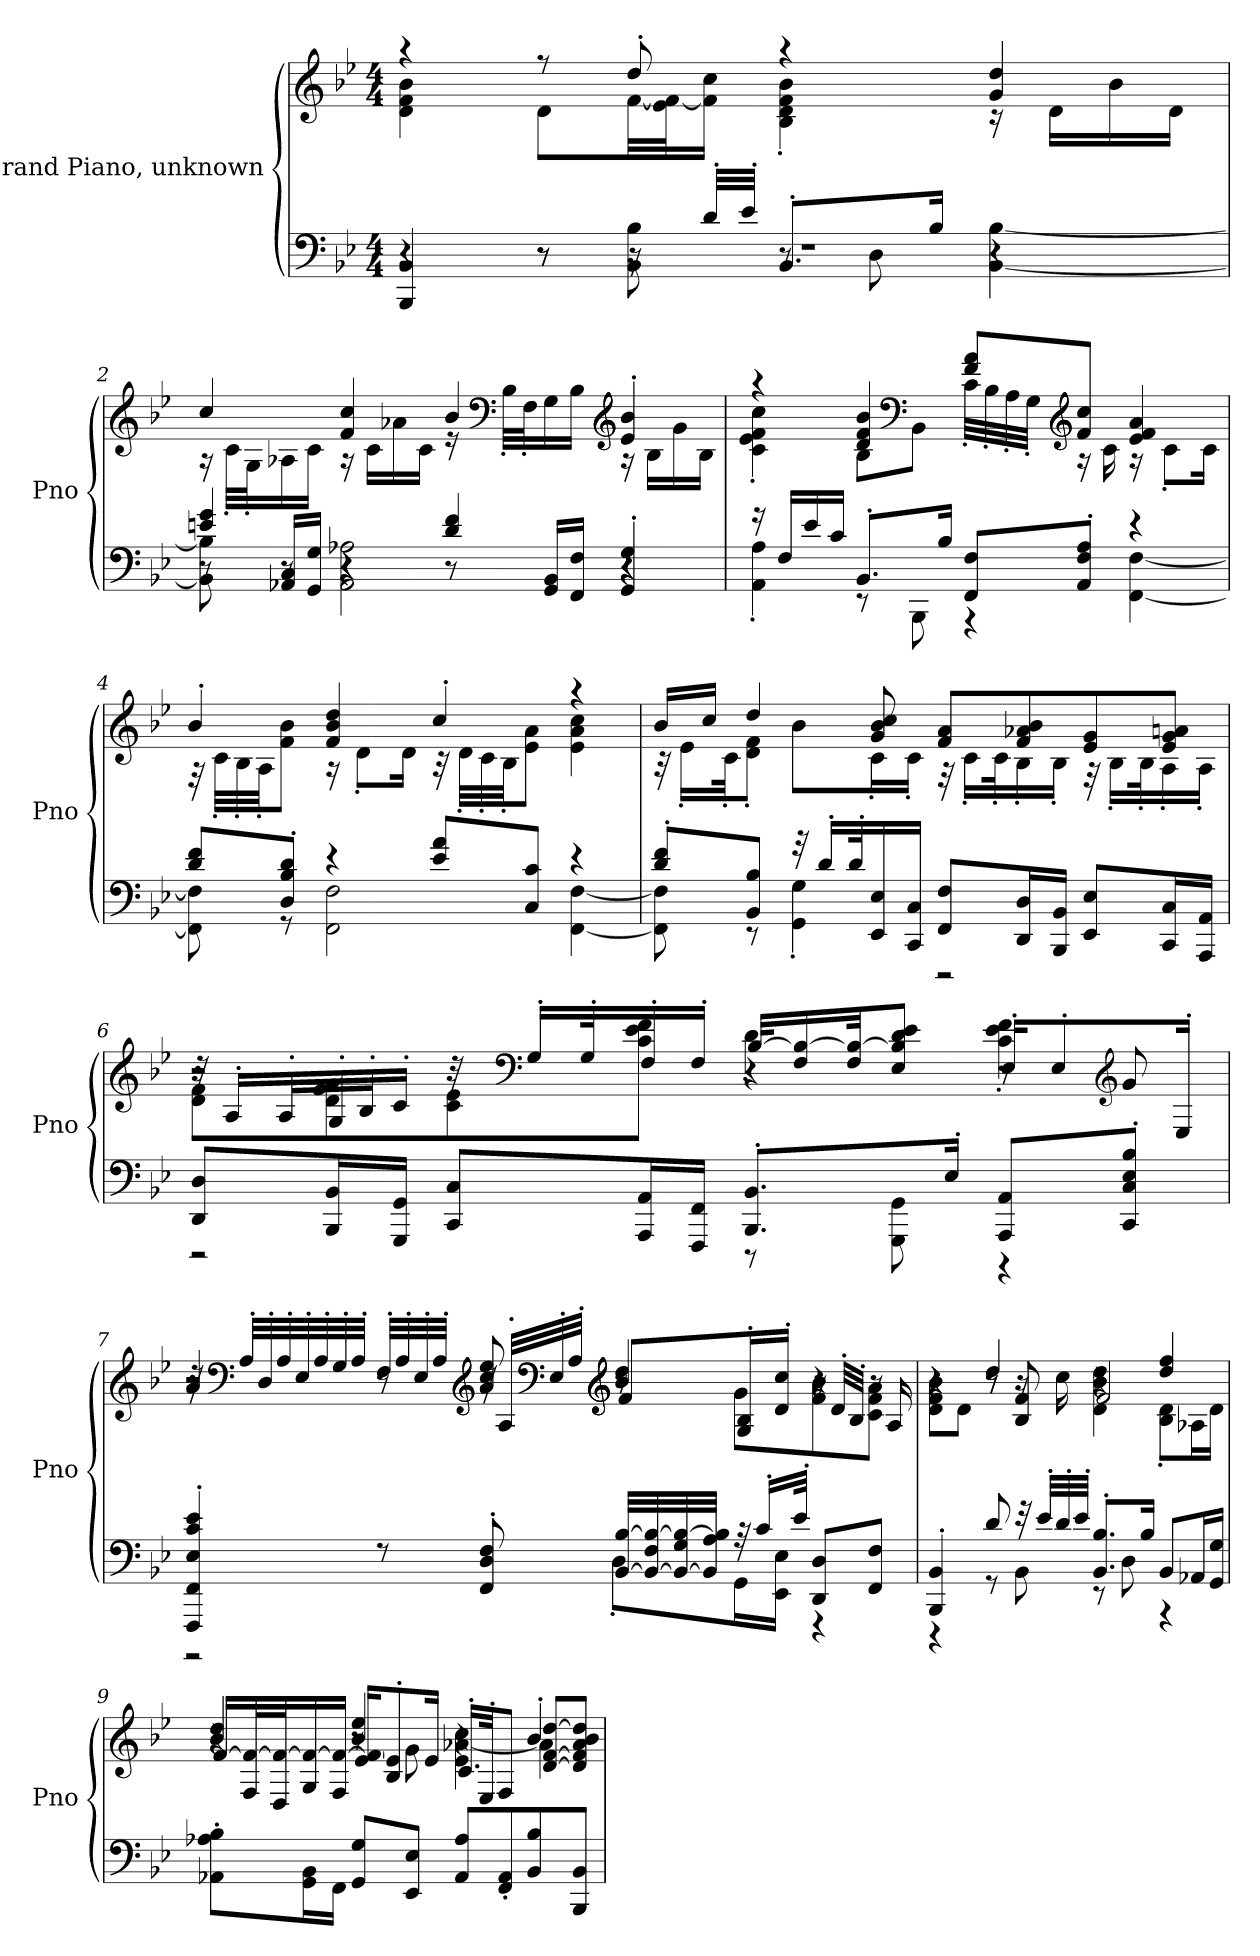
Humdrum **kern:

**kern	**kern
*part1	*part1
*staff2	*staff1
*I"Grand Piano, unknown	*
*I'Pno	*
*clefF4	*clefG2
*k[b-e-]	*k[b-e-]
*M4/4	*M4/4
*MM120	*MM120
=1	=1
*^	*^
*	*^	*	*
1r	4r	4BBB-/ 4BB-/	4r	4d\ 4f\ 4b-\
.	8r	8r	8r	8d\L
.	8BB-\ 8B-\	16r	8dd'/	[32f\LL
.	.	.	.	32e-\ 32f\_J
.	.	32d'/LLL	.	16f\] 16cc\JJ
.	.	32e-'/JJJ	.	.
.	8r	8.BB-'/L	4r	4B-\' 4d\' 4f\' 4b-\'
.	8D\	.	.	.
.	.	16B-/Jk	.	.
.	[4BB-\ [4B-\	4r	4g/ 4dd/	16r
.	.	.	.	16d\LL
.	.	.	.	16b-\
.	.	.	.	16d\JJ
=2	=2	=2	=2	=2
4en/ 4g/	8BB-\] 8B-\]	8r	4cc/	16r
.	.	.	.	32c'\LLL
.	.	.	.	32G'\J
.	8r	16AA-X/ 16C/LL	.	16A-X\
.	.	16GG/ 16G/JJ	.	16c\JJ
4r	2AA-\ 2A-X\	4r	4f/ 4cc/	16r
.	.	.	.	16c\LL
.	.	.	.	16a-X\
.	.	.	.	16c\JJ
4d/ 4f/	.	8r	4b-/	16r
*	*	*	*clefF4	*
.	.	.	.	32B-'\LLL
.	.	.	.	32F'\J
.	.	16GG/ 16BB-/LL	.	16G\
.	.	16FF/ 16F/JJ	.	16B-\JJ
*	*	*	*clefG2	*
4r	4r	4GG/' 4G/'	4e-/' 4b-/'	16r
.	.	.	.	16B-\LL
.	.	.	.	16g\
.	.	.	.	16B-\JJ
*	*v	*v	*	*
!!LO:LB:g=z	!!
=3	=3	=3	=3
16r	4AA\' 4A\'	4r	4c\' 4e-\' 4f\' 4cc\'
16F/LL	.	.	.
16e-/	.	.	.
16c/JJ	.	.	.
8.BB-'/L	8r	4d/ 4f/ 4b-/	8B-\L
*	*	*clefF4	*
.	8BBB-\	.	8BB-\J
16B-/Jk	.	.	.
8FF/ 8F/L	4r	8f/ 8a/L	32c'\LLL
.	.	.	32B-'\
.	.	.	32A'\
.	.	.	32G'\JJJ
*	*	*clefG2	*
8AA/' 8F/' 8A/'J	.	8f/ 8cc/J	16r
.	.	.	16c\
4r	[4FF\ [4F\	4e-/ 4f/ 4a/	16r
.	.	.	8c'\L
.	.	.	16c\Jk
=4	=4	=4	=4
8d/ 8f/L	8FF\] 8F\]	4b-'/	32r
.	.	.	32c'\LLL
.	.	.	32B-'\
.	.	.	32A'\JJ
8D/' 8B-/' 8d/'J	8r	.	8f\ 8b-\J
4r	2FF\ 2F\	4f/ 4b-/ 4dd/	16r
.	.	.	8d'\L
.	.	.	16d\Jk
8e-/ 8a/L	.	4cc'/	32r
.	.	.	32d'\LLL
.	.	.	32c'\
.	.	.	32B-'\JJ
8C/ 8c/J	.	.	8e-\ 8a\J
4r	[4FF\ [4F\	4r	4e-\ 4a\ 4cc\
!!LO:LB:g=z	!!
=5	=5	=5	=5
8d/' 8f/'L	8FF\] 8F\]	16b-/LL	32r
.	.	.	16e-'\LL
.	.	16cc/JJ	.
.	.	.	32c'\JK
8BB-/ 8B-/J	8r	4dd/	8d\' 8f\'J
32r	4GG\' 4G\'	.	8b-\L
16d'/LL	.	.	.
32d'/K	.	.	.
16EE-/ 16E-/	.	8g/ 8b-/ 8cc/	16c'\L
16CC/ 16C/JJ	.	.	16c'\JJ
8FF/ 8F/L	2r	8f/ 8a/L	32r
.	.	.	16c'\LL
.	.	.	32c'\K
16DD/ 16D/L	.	8f/ 8a-X/ 8b-/	16B-'\
16BBB-/ 16BB-/JJ	.	.	16B-'\JJ
8EE-/ 8E-/L	.	8e-/ 8g/	32r
.	.	.	16B-'\LL
.	.	.	32B-'\K
16CC/ 16C/L	.	8e-/ 8g/ 8an/J	16A'\
16AAA/ 16AA/JJ	.	.	16A'\JJ
!!LO:LB:g=z
=6	=6	=6	=6
*	*	*	*^
8DD/ 8D/L	2r	2r	8d\ 8f\L	32r
.	.	.	.	16A'/LL
.	.	.	.	32A'/L
16BBB-/ 16BB-/L	.	.	8d\ 8f\ 8g\	32G'/
.	.	.	.	32B-'/J
16GGG/ 16GG/JJ	.	.	.	16c'/JJ
8CC/ 8C/L	.	.	8c\ 8e-\	32r
*	*	*clefF4	*	*
.	.	.	.	16G'/LL
.	.	.	.	32G'/K
16AAA/ 16AA/L	.	.	8c\ 8e-\ 8f\J	16F'/
16FFF/ 16FF/JJ	.	.	.	16F'/JJ
8.BBB-/' 8.BB-/'L	8r	4r	4d'\	[32B-/KLL
.	.	.	.	16F/ 16B-/_
.	.	.	.	32F/ 32B-/_JK
.	8GGG\ 8GG\	.	.	8E-/ 8B-/] 8d/ 8e-/J
16E-'/Jk	.	.	.	.
8AAA/ 8AA/L	4r	8r	4c\' 4e-\' 4f\'	16E-'/KL
.	.	.	.	8E-'/
*	*	*clefG2	*	*
8CC/' 8C/' 8E-/' 8B-/'J	.	8g/	.	.
.	.	.	.	16E-'/Jk
!!LO:LB:g=z	!!	!!
=7	=7	=7	=7	=7
4FFF/' 4FF/' 4E-/' 4c/' 4e-/'	2r	4a/	2r	32r
*	*	*clefF4	*	*
.	.	.	.	32A'/LLL
.	.	.	.	32D'/
.	.	.	.	32A'/
.	.	.	.	32E-'/
.	.	.	.	32A'/
.	.	.	.	32G'/
.	.	.	.	32A'/JJJ
8r	.	8r	.	32F'/LLL
.	.	.	.	32A'/
.	.	.	.	32E-'/
.	.	.	.	32A'/JJJ
*	*	*clefG2	*	*
8FF/' 8D/' 8F/'	.	8a/ 8cc/ 8ee-/	.	32r
.	.	.	.	32A'/LLL
*	*	*clefF4	*	*
.	.	.	.	32E-'/
.	.	.	.	32A'/JJJ
*	*	*clefG2	*	*
[32BB-/ [32B-/LLL	8D'\L	4b-/ 4dd/	8r	8f/L
32BB-/_ 32F/ 32B-/_	.	.	.	.
32BB-/_ 32G/ 32B-/_	.	.	.	.
32BB-/] 32A/ 32B-/]JJJ	.	.	.	.
32r	16GG\L	.	8g\L	16G/' 16B-/'L
16c'/LL	.	.	.	.
.	16EE-\ 16E-\JJ	.	.	16d/' 16cc/'JJ
32e-'/JJk	.	.	.	.
8DD/ 8D/L	4r	4r	8f\ 8b-\	16r
.	.	.	.	32d'/LLL
.	.	.	.	32B-'/JJJ
8FF/ 8F/J	.	.	8c\ 8f\ 8a\J	16r
.	.	.	.	16A/
!!LO:PB:g=z	!!	!!
=8	=8	=8	=8	=8
4BBB-/' 4BB-/'	4r	4r	8d\ 8f\ 8b-\L	4r
.	.	.	8d\J	.
8d/	8r	4dd/	8r	8r
32r	8BB-\	.	16r	8B-/ 8f/
32e-'/LLL	.	.	.	.
32d'/	.	.	16cc\	.
32e-'/JJJ	.	.	.	.
8.BB-/' 8.B-/'L	8r	4r	4d\ 4b-\ 4dd\	2f/
.	8D\	.	.	.
16B-/Jk	.	.	.	.
8BB-/L	4r	4dd/ 4ff/	8B-\' 8d\'L	.
16AA-X/L	.	.	16A-X\L	.
16GG/ 16G/JJ	.	.	16d\JJ	.
*v	*v	*	*	*
=9	=9	=9	=9
8AA-X\' 8A-X\' 8B-\'L	4b-/ 4dd/	4r	[16f/LL
.	.	.	32F/ 32f/_L
.	.	.	32D/ 32f/_J
16GG\ 16BB-\L	.	.	16G/ 16f/_
16FF\JJ	.	.	16F/ 16f/_JJ
8GG/ 8G/L	4b-/ 4ee-/	8r	[16e-/ 16f/]KL
.	.	.	8B-/' 8e-/]'
8EE-/ 8E-/J	.	8g\	.
.	.	.	16e-/Jk
8AA-/ 8A-/L	4r	4e-\ [4a-X\ 4cc\	16.c'/LL
.	.	.	32E-'/JK
8FF/' 8AA-/'	.	.	8F/J
8BB-/ 8B-/	4b-'/	4a-\]	[8d/ [8f/ [8dd/L
8BBB-/ 8BB-/J	.	.	8d/] 8f/] 8a-/ 8b-/ 8dd/]J
*	*v	*v	*v
=	=
*-	*-
